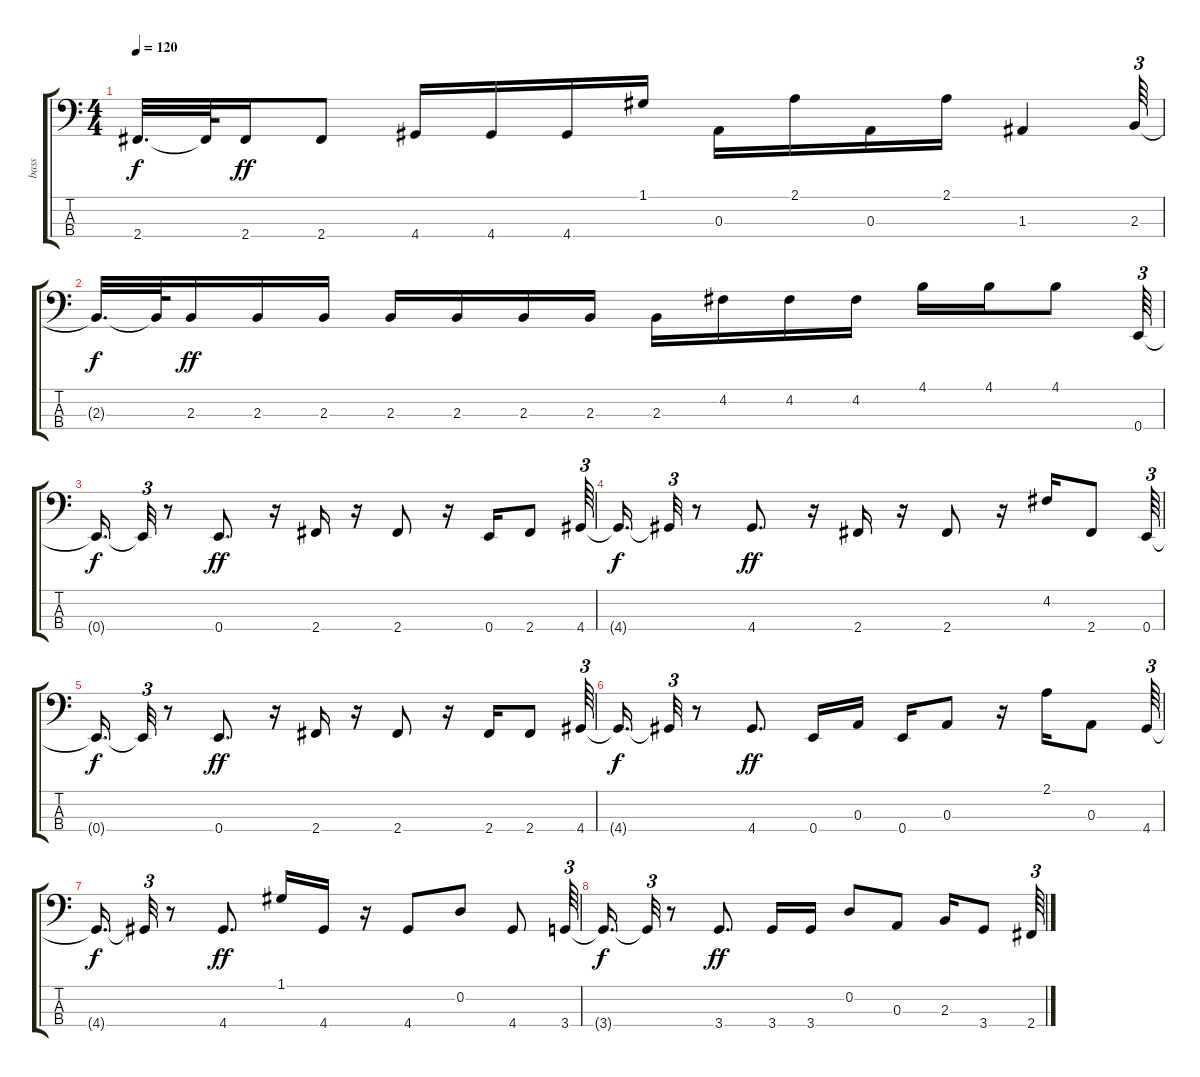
\track ("bass" "bass") {instrument electricbasspick}
\staff {score tabs}
\tuning (G2 D2 A1 E1) {hide}
\ts (4 4)
\tempo 120
\clef f4
\ks c
2.4{t}.32{d dy f} 2.4{t}.64 2.4.16{dy ff} 2.4.8 4.4.16 4.4.16 4.4.16 1.1.16 0.3.16 2.1.16 0.3.16 2.1.16 1.3.4 2.3.64{tu (3 2)} |
2.3{t}.32{d dy f} 2.3{t}.64 2.3.16{dy ff} 2.3.16 2.3.16 2.3.16 2.3.16 2.3.16 2.3.16 2.3.16 4.2.16 4.2.16 4.2.16 4.1.16 4.1.16 4.1.8 0.4.64{tu (3 2)} |
0.4{t}.16{d dy f} 0.4{t}.32{tu (3 2)} r.8 0.4.8{d dy ff} r.16 2.4.16 r.16 2.4.8 r.16 0.4.16 2.4.8 4.4.64{tu (3 2)} |
4.4{t}.16{d dy f} 4.4{t}.32{tu (3 2)} r.8 4.4.8{d dy ff} r.16 2.4.16 r.16 2.4.8 r.16 4.2.16 2.4.8 0.4.64{tu (3 2)} |
0.4{t}.16{d dy f} 0.4{t}.32{tu (3 2)} r.8 0.4.8{d dy ff} r.16 2.4.16 r.16 2.4.8 r.16 2.4.16 2.4.8 4.4.64{tu (3 2)} |
4.4{t}.16{d dy f} 4.4{t}.32{tu (3 2)} r.8 4.4.8{d dy ff} 0.4.16 0.3.16 0.4.16 0.3.8 r.16 2.1.16 0.3.8 4.4.64{tu (3 2)} |
4.4{t}.16{d dy f} 4.4{t}.32{tu (3 2)} r.8 4.4.8{d dy ff} 1.1.16 4.4.16 r.16 4.4.8 0.2.8 4.4.8 3.4.64{tu (3 2)} |
3.4{t}.16{d dy f} 3.4{t}.32{tu (3 2)} r.8 3.4.8{d dy ff} 3.4.16 3.4.16 0.2.8 0.3.8 2.3.16 3.4.8 2.4.64{tu (3 2)}
